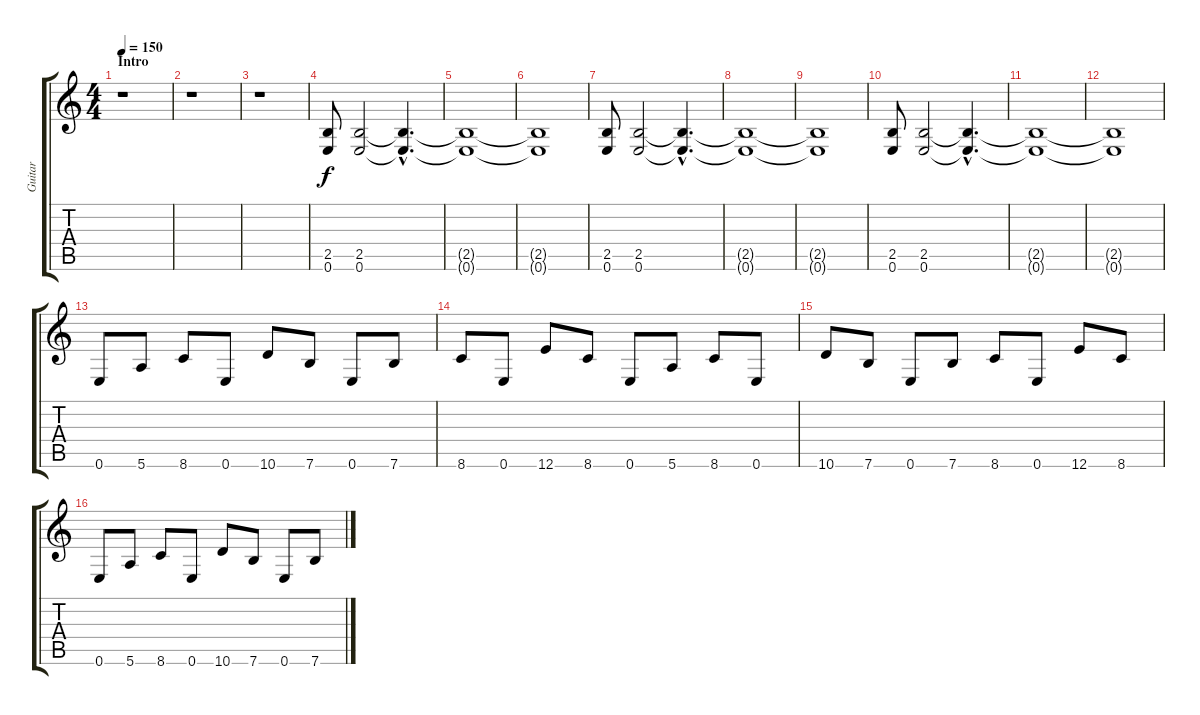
\track ("Guitar" "Guitar") {instrument distortionguitar}
\staff {score tabs}
\tuning (E4 B3 G3 D3 A2 E2) {hide}
\ts (4 4)
\section ("" "Intro")
\tempo 150
\clef g2
\ks c
r.1{dy f instrument distortionguitar} |
r.1 |
r.1 |
(2.5 0.6).8 (2.5 0.6).2 (2.5{hac t} 0.6{hac t}).4{d} |
(2.5{t} 0.6{t}).1 |
(2.5{t} 0.6{t}).1 |
(2.5 0.6).8 (2.5 0.6).2 (2.5{hac t} 0.6{hac t}).4{d} |
(2.5{t} 0.6{t}).1 |
(2.5{t} 0.6{t}).1 |
(2.5 0.6).8 (2.5 0.6).2 (2.5{hac t} 0.6{hac t}).4{d} |
(2.5{t} 0.6{t}).1 |
(2.5{t} 0.6{t}).1 |
0.6.8 5.6.8 8.6.8 0.6.8 10.6.8 7.6.8 0.6.8 7.6.8 |
8.6.8 0.6.8 12.6.8 8.6.8 0.6.8 5.6.8 8.6.8 0.6.8 |
10.6.8 7.6.8 0.6.8 7.6.8 8.6.8 0.6.8 12.6.8 8.6.8 |
0.6.8 5.6.8 8.6.8 0.6.8 10.6.8 7.6.8 0.6.8 7.6.8
